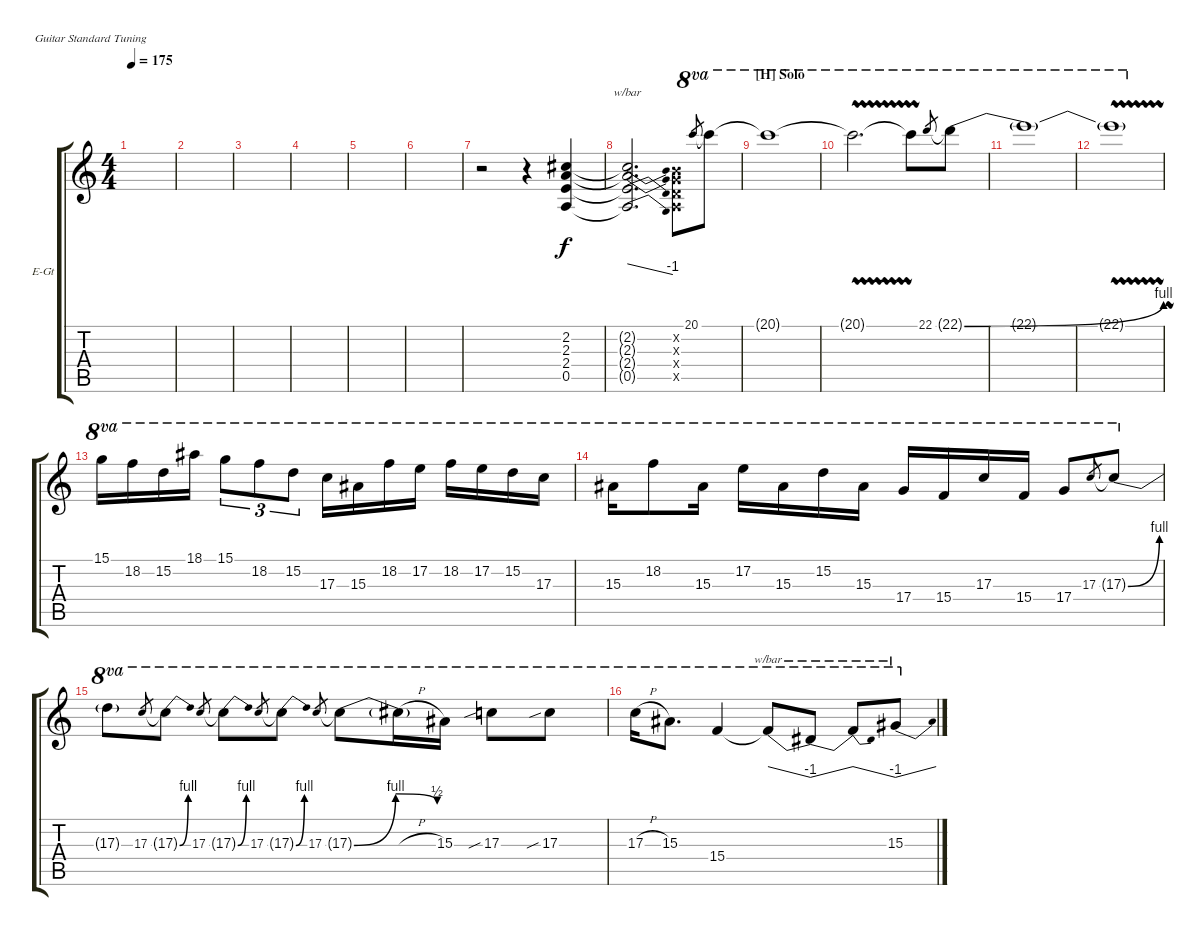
\defaultSystemsLayout 4
\bracketExtendMode groupsimilarinstruments
\firstSystemTrackNameOrientation horizontal
\otherSystemsTrackNameOrientation horizontal
\track ("Guitar" "E-Gt") {instrument distortionguitar}
\staff {score tabs}
\tuning (E4 B3 G3 D3 A2 E2)
\ts (4 4)
\tempo 175
\clef g2
\scale
0.5
\ks c
|
\scale
0.5 |
\scale
0.5 |
\scale
0.5 |
\scale
0.5 |
\scale
0.5 |
\scale
0.5 r.2 r.4 (0.5 2.4 2.3 2.2).4 |
\scale
0.5 (0.5{t} 2.4{t} 2.3{t} 2.2{t}).2{d tbe (dive default 0 0 45 -4)} (0.2{x} 0.3{x} 0.4{x} 0.5{x}).8 20.1.8{ot 8va gr} 20.1{t}.8{ot 8va} |
\section ("H" "Solo")
\scale
0.5 20.1{t}.1{ot 8va} |
\scale
0.5 20.1{vw t}.2{d ot 8va} 20.1{vw t}.8{ot 8va} 22.1.8{ot 8va gr} 22.1{be (bend 0 0 15 4) t}.8{ot 8va} |
\scale
0.5 22.1{t}.1{ot 8va} |
\scale
0.5 22.1{vw t}.1{ot 8va} |
\scale
0.5 15.1.16{ot 8va} 18.2.16{ot 8va} 15.2.16{ot 8va} 18.1.16{ot 8va} 15.1.8{tu (3 2) ot 8va} 18.2.8{tu (3 2) ot 8va} 15.2.8{tu (3 2) ot 8va} 17.3.16{ot 8va} 15.3.16{ot 8va} 18.2.16{ot 8va} 17.2.16{ot 8va} 18.2.16{ot 8va} 17.2.16{ot 8va} 15.2.16{ot 8va} 17.3.16{ot 8va} |
\scale
0.5 15.3.16{ot 8va} 18.2.8{ot 8va} 15.3.16{ot 8va} 17.2.16{ot 8va} 15.3.16{ot 8va} 15.2.16{ot 8va} 15.3.16{ot 8va} 17.4.16{ot 8va} 15.4.16{ot 8va} 17.3.16{ot 8va} 15.4.16{ot 8va} 17.4.8{ot 8va} 17.3.8{ot 8va gr} 17.3{be (bend 0 0 15 4) t}.8{ot 8va} |
\scale
0.5 17.3{t}.8{ot 8va} 17.3.8{ot 8va gr} 17.3{be (bend 0 0 15 4) t}.8{ot 8va} 17.3.8{ot 8va gr} 17.3{be (bend 0 0 15 4) t}.8{ot 8va} 17.3.8{ot 8va gr} 17.3{be (bend 0 0 15 4) t}.8{ot 8va} 17.3.8{ot 8va gr} 17.3{be (bendrelease 0 0 10.2 4 20.4 4 30 2) t}.8{ot 8va} 17.3{h t}.16{ot 8va} 15.3.16{ot 8va} 17.3{sib}.8{ot 8va} 17.3{sib}.8{ot 8va} |
\scale
0.5 17.3{h}.16{ot 8va} 15.3.8{d ot 8va} 15.4.4{ot 8va} 15.4{t}.8{tbe (dive default 0 0 45 -4) ot 8va} 15.4{t}.8{tbe (dive default 0 -4 46.199999999999996 0) ot 8va} 15.4{t}.8{tbe (dive default 0 0 45 -4) ot 8va} 15.3.8{tbe (dive default 0 -4 46.8 0) ot 8va}
